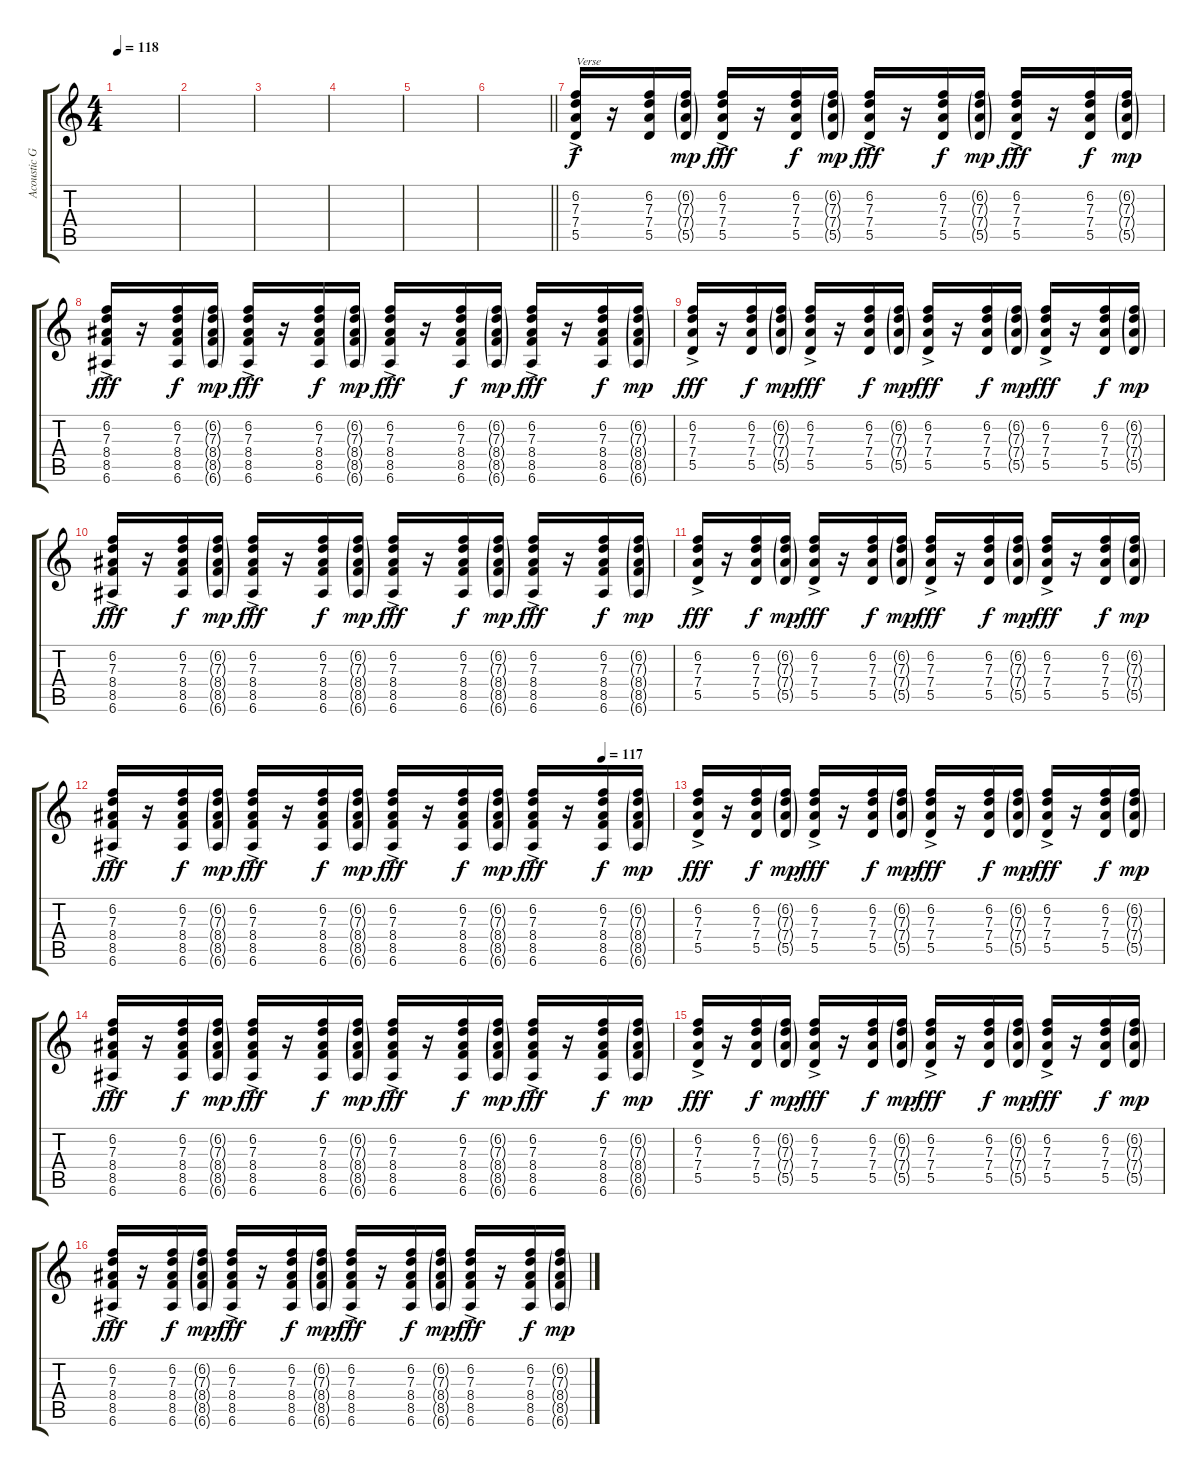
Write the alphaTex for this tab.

\track ("Acoustic Guitar" "Acoustic G") {instrument acousticguitarsteel}
\staff {score tabs}
\tuning (E4 B3 G3 D3 A2 E2) {hide}
\ts (4 4)
\tempo 118
\clef g2
\ks c
|
|
|
|
|
\barLineRight lightlight
|
(6.2{ac} 7.3{ac} 7.4{ac} 5.5{ac}).16{txt "Verse"} r.16 (6.2 7.3 7.4 5.5).16{dy f} (6.2{g} 7.3{g} 7.4{g} 5.5{g}).16{dy mp} (6.2{ac} 7.3{ac} 7.4{ac} 5.5{ac}).16{dy fff} r.16 (6.2 7.3 7.4 5.5).16{dy f} (6.2{g} 7.3{g} 7.4{g} 5.5{g}).16{dy mp} (6.2{ac} 7.3{ac} 7.4{ac} 5.5{ac}).16{dy fff} r.16 (6.2 7.3 7.4 5.5).16{dy f} (6.2{g} 7.3{g} 7.4{g} 5.5{g}).16{dy mp} (6.2{ac} 7.3{ac} 7.4{ac} 5.5{ac}).16{dy fff} r.16 (6.2 7.3 7.4 5.5).16{dy f} (6.2{g} 7.3{g} 7.4{g} 5.5{g}).16{dy mp} |
(6.2{ac} 7.3{ac} 8.4{ac} 8.5{ac} 6.6{ac}).16{dy fff} r.16 (6.2 7.3 8.4 8.5 6.6).16{dy f} (6.2{g} 7.3{g} 8.4{g} 8.5{g} 6.6{g}).16{dy mp} (6.2{ac} 7.3{ac} 8.4{ac} 8.5{ac} 6.6{ac}).16{dy fff} r.16 (6.2 7.3 8.4 8.5 6.6).16{dy f} (6.2{g} 7.3{g} 8.4{g} 8.5{g} 6.6{g}).16{dy mp} (6.2{ac} 7.3{ac} 8.4{ac} 8.5{ac} 6.6{ac}).16{dy fff} r.16 (6.2 7.3 8.4 8.5 6.6).16{dy f} (6.2{g} 7.3{g} 8.4{g} 8.5{g} 6.6{g}).16{dy mp} (6.2{ac} 7.3{ac} 8.4{ac} 8.5{ac} 6.6{ac}).16{dy fff} r.16 (6.2 7.3 8.4 8.5 6.6).16{dy f} (6.2{g} 7.3{g} 8.4{g} 8.5{g} 6.6{g}).16{dy mp} |
(6.2{ac} 7.3{ac} 7.4{ac} 5.5{ac}).16{dy fff} r.16 (6.2 7.3 7.4 5.5).16{dy f} (6.2{g} 7.3{g} 7.4{g} 5.5{g}).16{dy mp} (6.2{ac} 7.3{ac} 7.4{ac} 5.5{ac}).16{dy fff} r.16 (6.2 7.3 7.4 5.5).16{dy f} (6.2{g} 7.3{g} 7.4{g} 5.5{g}).16{dy mp} (6.2{ac} 7.3{ac} 7.4{ac} 5.5{ac}).16{dy fff} r.16 (6.2 7.3 7.4 5.5).16{dy f} (6.2{g} 7.3{g} 7.4{g} 5.5{g}).16{dy mp} (6.2{ac} 7.3{ac} 7.4{ac} 5.5{ac}).16{dy fff} r.16 (6.2 7.3 7.4 5.5).16{dy f} (6.2{g} 7.3{g} 7.4{g} 5.5{g}).16{dy mp} |
(6.2{ac} 7.3{ac} 8.4{ac} 8.5{ac} 6.6{ac}).16{dy fff} r.16 (6.2 7.3 8.4 8.5 6.6).16{dy f} (6.2{g} 7.3{g} 8.4{g} 8.5{g} 6.6{g}).16{dy mp} (6.2{ac} 7.3{ac} 8.4{ac} 8.5{ac} 6.6{ac}).16{dy fff} r.16 (6.2 7.3 8.4 8.5 6.6).16{dy f} (6.2{g} 7.3{g} 8.4{g} 8.5{g} 6.6{g}).16{dy mp} (6.2{ac} 7.3{ac} 8.4{ac} 8.5{ac} 6.6{ac}).16{dy fff} r.16 (6.2 7.3 8.4 8.5 6.6).16{dy f} (6.2{g} 7.3{g} 8.4{g} 8.5{g} 6.6{g}).16{dy mp} (6.2{ac} 7.3{ac} 8.4{ac} 8.5{ac} 6.6{ac}).16{dy fff} r.16 (6.2 7.3 8.4 8.5 6.6).16{dy f} (6.2{g} 7.3{g} 8.4{g} 8.5{g} 6.6{g}).16{dy mp} |
(6.2{ac} 7.3{ac} 7.4{ac} 5.5{ac}).16{dy fff} r.16 (6.2 7.3 7.4 5.5).16{dy f} (6.2{g} 7.3{g} 7.4{g} 5.5{g}).16{dy mp} (6.2{ac} 7.3{ac} 7.4{ac} 5.5{ac}).16{dy fff} r.16 (6.2 7.3 7.4 5.5).16{dy f} (6.2{g} 7.3{g} 7.4{g} 5.5{g}).16{dy mp} (6.2{ac} 7.3{ac} 7.4{ac} 5.5{ac}).16{dy fff} r.16 (6.2 7.3 7.4 5.5).16{dy f} (6.2{g} 7.3{g} 7.4{g} 5.5{g}).16{dy mp} (6.2{ac} 7.3{ac} 7.4{ac} 5.5{ac}).16{dy fff} r.16 (6.2 7.3 7.4 5.5).16{dy f} (6.2{g} 7.3{g} 7.4{g} 5.5{g}).16{dy mp} |
\tempo (117 0.875)
(6.2{ac} 7.3{ac} 8.4{ac} 8.5{ac} 6.6{ac}).16{dy fff} r.16 (6.2 7.3 8.4 8.5 6.6).16{dy f} (6.2{g} 7.3{g} 8.4{g} 8.5{g} 6.6{g}).16{dy mp} (6.2{ac} 7.3{ac} 8.4{ac} 8.5{ac} 6.6{ac}).16{dy fff} r.16 (6.2 7.3 8.4 8.5 6.6).16{dy f} (6.2{g} 7.3{g} 8.4{g} 8.5{g} 6.6{g}).16{dy mp} (6.2{ac} 7.3{ac} 8.4{ac} 8.5{ac} 6.6{ac}).16{dy fff} r.16 (6.2 7.3 8.4 8.5 6.6).16{dy f} (6.2{g} 7.3{g} 8.4{g} 8.5{g} 6.6{g}).16{dy mp} (6.2{ac} 7.3{ac} 8.4{ac} 8.5{ac} 6.6{ac}).16{dy fff} r.16 (6.2 7.3 8.4 8.5 6.6).16{dy f} (6.2{g} 7.3{g} 8.4{g} 8.5{g} 6.6{g}).16{dy mp} |
(6.2{ac} 7.3{ac} 7.4{ac} 5.5{ac}).16{dy fff} r.16 (6.2 7.3 7.4 5.5).16{dy f} (6.2{g} 7.3{g} 7.4{g} 5.5{g}).16{dy mp} (6.2{ac} 7.3{ac} 7.4{ac} 5.5{ac}).16{dy fff} r.16 (6.2 7.3 7.4 5.5).16{dy f} (6.2{g} 7.3{g} 7.4{g} 5.5{g}).16{dy mp} (6.2{ac} 7.3{ac} 7.4{ac} 5.5{ac}).16{dy fff} r.16 (6.2 7.3 7.4 5.5).16{dy f} (6.2{g} 7.3{g} 7.4{g} 5.5{g}).16{dy mp} (6.2{ac} 7.3{ac} 7.4{ac} 5.5{ac}).16{dy fff} r.16 (6.2 7.3 7.4 5.5).16{dy f} (6.2{g} 7.3{g} 7.4{g} 5.5{g}).16{dy mp} |
(6.2{ac} 7.3{ac} 8.4{ac} 8.5{ac} 6.6{ac}).16{dy fff} r.16 (6.2 7.3 8.4 8.5 6.6).16{dy f} (6.2{g} 7.3{g} 8.4{g} 8.5{g} 6.6{g}).16{dy mp} (6.2{ac} 7.3{ac} 8.4{ac} 8.5{ac} 6.6{ac}).16{dy fff} r.16 (6.2 7.3 8.4 8.5 6.6).16{dy f} (6.2{g} 7.3{g} 8.4{g} 8.5{g} 6.6{g}).16{dy mp} (6.2{ac} 7.3{ac} 8.4{ac} 8.5{ac} 6.6{ac}).16{dy fff} r.16 (6.2 7.3 8.4 8.5 6.6).16{dy f} (6.2{g} 7.3{g} 8.4{g} 8.5{g} 6.6{g}).16{dy mp} (6.2{ac} 7.3{ac} 8.4{ac} 8.5{ac} 6.6{ac}).16{dy fff} r.16 (6.2 7.3 8.4 8.5 6.6).16{dy f} (6.2{g} 7.3{g} 8.4{g} 8.5{g} 6.6{g}).16{dy mp} |
(6.2{ac} 7.3{ac} 7.4{ac} 5.5{ac}).16{dy fff} r.16 (6.2 7.3 7.4 5.5).16{dy f} (6.2{g} 7.3{g} 7.4{g} 5.5{g}).16{dy mp} (6.2{ac} 7.3{ac} 7.4{ac} 5.5{ac}).16{dy fff} r.16 (6.2 7.3 7.4 5.5).16{dy f} (6.2{g} 7.3{g} 7.4{g} 5.5{g}).16{dy mp} (6.2{ac} 7.3{ac} 7.4{ac} 5.5{ac}).16{dy fff} r.16 (6.2 7.3 7.4 5.5).16{dy f} (6.2{g} 7.3{g} 7.4{g} 5.5{g}).16{dy mp} (6.2{ac} 7.3{ac} 7.4{ac} 5.5{ac}).16{dy fff} r.16 (6.2 7.3 7.4 5.5).16{dy f} (6.2{g} 7.3{g} 7.4{g} 5.5{g}).16{dy mp} |
(6.2{ac} 7.3{ac} 8.4{ac} 8.5{ac} 6.6{ac}).16{dy fff} r.16 (6.2 7.3 8.4 8.5 6.6).16{dy f} (6.2{g} 7.3{g} 8.4{g} 8.5{g} 6.6{g}).16{dy mp} (6.2{ac} 7.3{ac} 8.4{ac} 8.5{ac} 6.6{ac}).16{dy fff} r.16 (6.2 7.3 8.4 8.5 6.6).16{dy f} (6.2{g} 7.3{g} 8.4{g} 8.5{g} 6.6{g}).16{dy mp} (6.2{ac} 7.3{ac} 8.4{ac} 8.5{ac} 6.6{ac}).16{dy fff} r.16 (6.2 7.3 8.4 8.5 6.6).16{dy f} (6.2{g} 7.3{g} 8.4{g} 8.5{g} 6.6{g}).16{dy mp} (6.2{ac} 7.3{ac} 8.4{ac} 8.5{ac} 6.6{ac}).16{dy fff} r.16 (6.2 7.3 8.4 8.5 6.6).16{dy f} (6.2{g} 7.3{g} 8.4{g} 8.5{g} 6.6{g}).16{dy mp}
